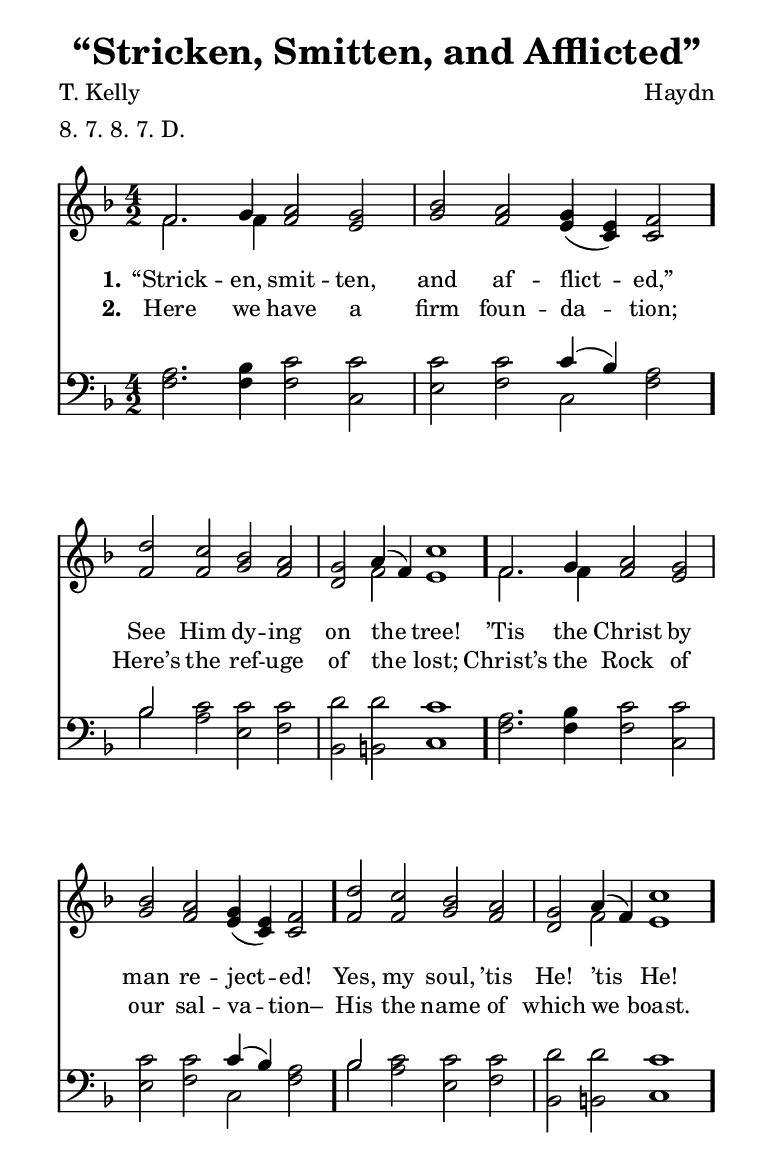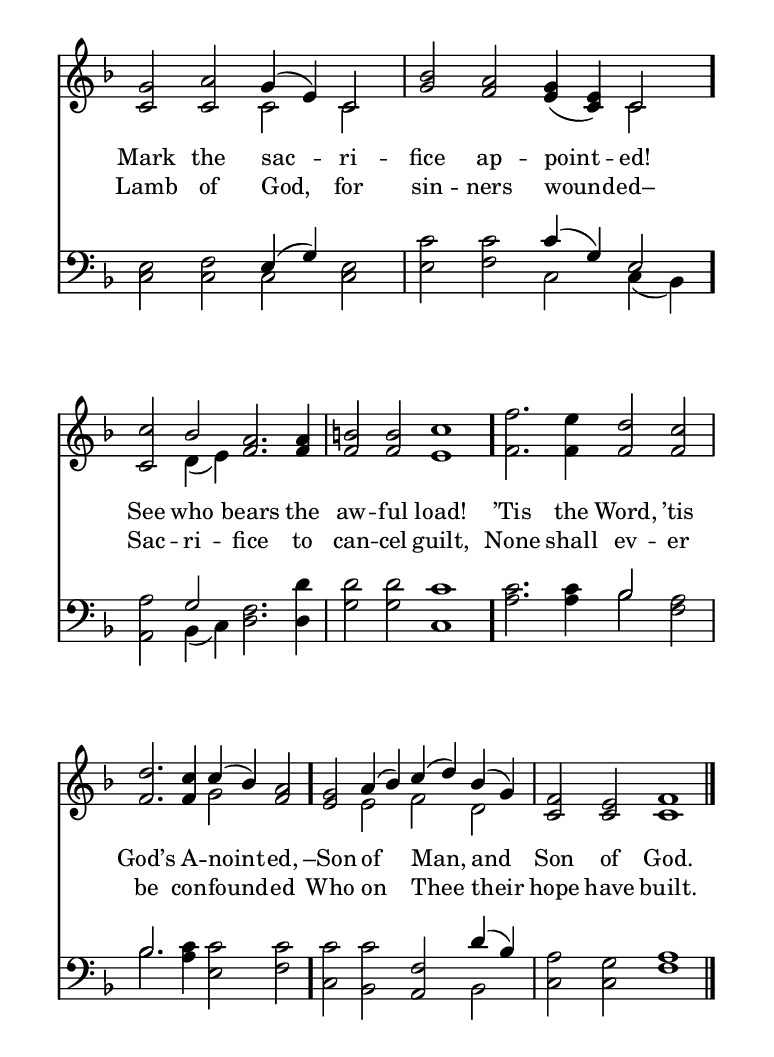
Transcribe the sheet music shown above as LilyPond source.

\include "common/global.ily"
\paper {
  \include "common/paper.ily"
  %ragged-bottom = ##t
  %ragged-last-bottom = ##t
  systems-per-page = ##f
  % XXX lilypond wants to put this on four systems, so let it ; but we should
  % probably expand font size until five systems is "natural"
  %systems-per-page = #(cond (is-eogsized 5) (#t #f))
  %page-count = ##f
}

\header{
  hymnnumber = "36"
  title = "“Stricken, Smitten, and Afflicted”"
  tunename = "Austria"
  meter = "8. 7. 8. 7. D."
  poet = "T. Kelly"
  composer = "Haydn"
  %copyright = ""
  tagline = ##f
}

% for fermata in MIDI
ta = { \tempo 2=90 }
tb = { \tempo 2=45 }

patternAA = { c2. c4 c2 c2 | c2 c2 c4( c4) c2 }
patternAB = { c2. c4 c2 c2 | c2 c2 c2      c2 }

patternBA = { c2 c2 c2 c2 | c2 c4( c4) c1 }
patternBB = { c2 c2 c2 c2 | c2 c2      c1 }

patternCA = { c2 c2 c4( c4) c2 | c2 c2 c4( c4) c2      }
patternCB = { c2 c2 c2      c2 | c2 c2 c4( c4) c2      }
patternCC = { c2 c2 c2      c2 | c2 c2 c2      c4( c4) }

patternDA = { c2 c2      c2. c4 | c2 c2 c1 }
patternDB = { c2 c4( c4) c2. c4 | c2 c2 c1 }

patternEA = { c2. c4 c2 c2 | c2. c4 c4( c4) c2 }
patternEB = { c2. c4 c2 c2 | c2. c4 c2      c2 }

patternFA = { c2 c4( c4) c4( c4) c4( c4) | c2 c2 c1 }
patternFB = { c2 c2      c2      c2      | c2 c2 c1 }
patternFC = { c2 c2      c2      c4( c4) | c2 c2 c1 }

global = {
  \include "common/overrides.ily"
  \override Staff.TimeSignature.style = #'numbered
  \time 4/2
  \override Score.MetronomeMark.transparent = ##t % hide all fermata changes too
  \ta
  \key f \major
  %\partial 4
  \autoBeamOff
}

notesSoprano = {
\global
\relative c' {

  \changePitch \patternAA { f g a g | bes a g e f }
  \changePitch \patternBA { d' c bes a | g a f c' }
  \changePitch \patternAA { f, g a g | bes a g e f }
  \changePitch \patternBA { d' c bes a | g a f c' }

  \changePitch \patternCA { g a g e c | bes' a g e c }
  \changePitch \patternDA { c' bes a a | b b c }
  \changePitch \patternEA { f e d c | d c c bes a }
  \changePitch \patternFA { g a bes c d bes g | f e f }

  \bar "|."

}
}

notesAlto = {
\global
\relative e' {

  \changePitch \patternAA { f f f e | g f e c c }
  \changePitch \patternBB { f f g f | d f e }
  \changePitch \patternAA { f f f e | g f e c c }
  \changePitch \patternBB { f f g f | d f e }

  \changePitch \patternCB { c c c c | g' f e c c }
  \changePitch \patternDB { c d e f f | f f e }
  \changePitch \patternEB { f f f f | f f g f }
  \changePitch \patternFB { e e f d | c c c }

}
}

notesTenor = {
\global
\relative a {

  \changePitch \patternAA { a bes c c | c c c bes a }
  \changePitch \patternBB { bes c c c | d d c }
  \changePitch \patternAA { a bes c c | c c c bes a }
  \changePitch \patternBB { bes c c c | d d c }

  \changePitch \patternCA { e, f e g e | c' c c g e }
  \changePitch \patternDA { a g f d' | d d c }
  \changePitch \patternEB { c c bes a | bes c c c }
  \changePitch \patternFC { c c f, d' bes | a g a }

}
}

notesBass = {
\global
\relative f {

  \changePitch \patternAB { f f f c | e f c f }
  \changePitch \patternBB { bes a e f | bes, b c }
  \changePitch \patternAB { f f f c | e f c f }
  \changePitch \patternBB { bes a e f | bes, b c }

  \changePitch \patternCC { c c c c | e f c c bes }
  \changePitch \patternDB { a bes c d d | g g c, }
  \changePitch \patternEB { a' a bes f | bes a e f }
  \changePitch \patternFB { c bes a bes | c c f }

}
}

wordsA = \lyricmode {
\set stanza = "1."

“Strick -- en, smit -- ten, and af -- flict -- ed,” \bar "."
See Him dy -- ing on the tree! \bar "."
’Tis the Christ by man re -- ject -- ed! \bar "."
Yes, my soul, ’tis He! ’tis He! \bar "."
Mark the sac -- ri -- fice ap -- point -- ed! \bar "."
See who bears the aw -- ful load! \bar "."
’Tis the Word, ’tis God’s A -- noint -- ed, \bar "."
–Son of Man, and Son of God. \bar "."

}

wordsB = \lyricmode {
\set stanza = "2."

Here we have a firm foun -- da -- tion;
Here’s the ref -- uge of the lost;
Christ’s the Rock of our sal -- va -- tion–
His the name of which we boast.
Lamb of God, for sin -- ners wound -- ed–
Sac -- ri -- fice to can -- cel guilt,
None shall ev -- er be con -- found -- ed
Who on Thee their hope have built.

}

\score {
  \context ChoirStaff <<
    \context Staff = upper <<
      \set Staff.autoBeaming = ##f
      \set ChoirStaff.systemStartDelimiter = #'SystemStartBar
      \set ChoirStaff.printPartCombineTexts = ##f
      \partcombine #'(2 . 9) \notesSoprano \notesAlto
      \context NullVoice = sopranos { \voiceOne << \notesSoprano >> }
      \context NullVoice = altos { \voiceTwo << \notesAlto >> }
      \context Lyrics = one   \lyricsto sopranos \wordsA
      \context Lyrics = two   \lyricsto sopranos \wordsB
    >>
    \context Staff = men <<
      \set Staff.autoBeaming = ##f
      \clef bass
      \set ChoirStaff.printPartCombineTexts = ##f
      \partcombine #'(2 . 9) \notesTenor \notesBass
      \context NullVoice = tenors { \voiceOne << \notesTenor >> }
      \context NullVoice = basses { \voiceTwo << \notesBass >> }
    >>
  >>
  \layout {
    \include "common/layout.ily"
  }
  \midi{
    \include "common/midi.ily"
  }
}

\version "2.19.49"  % necessary for upgrading to future LilyPond versions.

% vi:set et ts=2 sw=2 ai nocindent syntax=lilypond:
